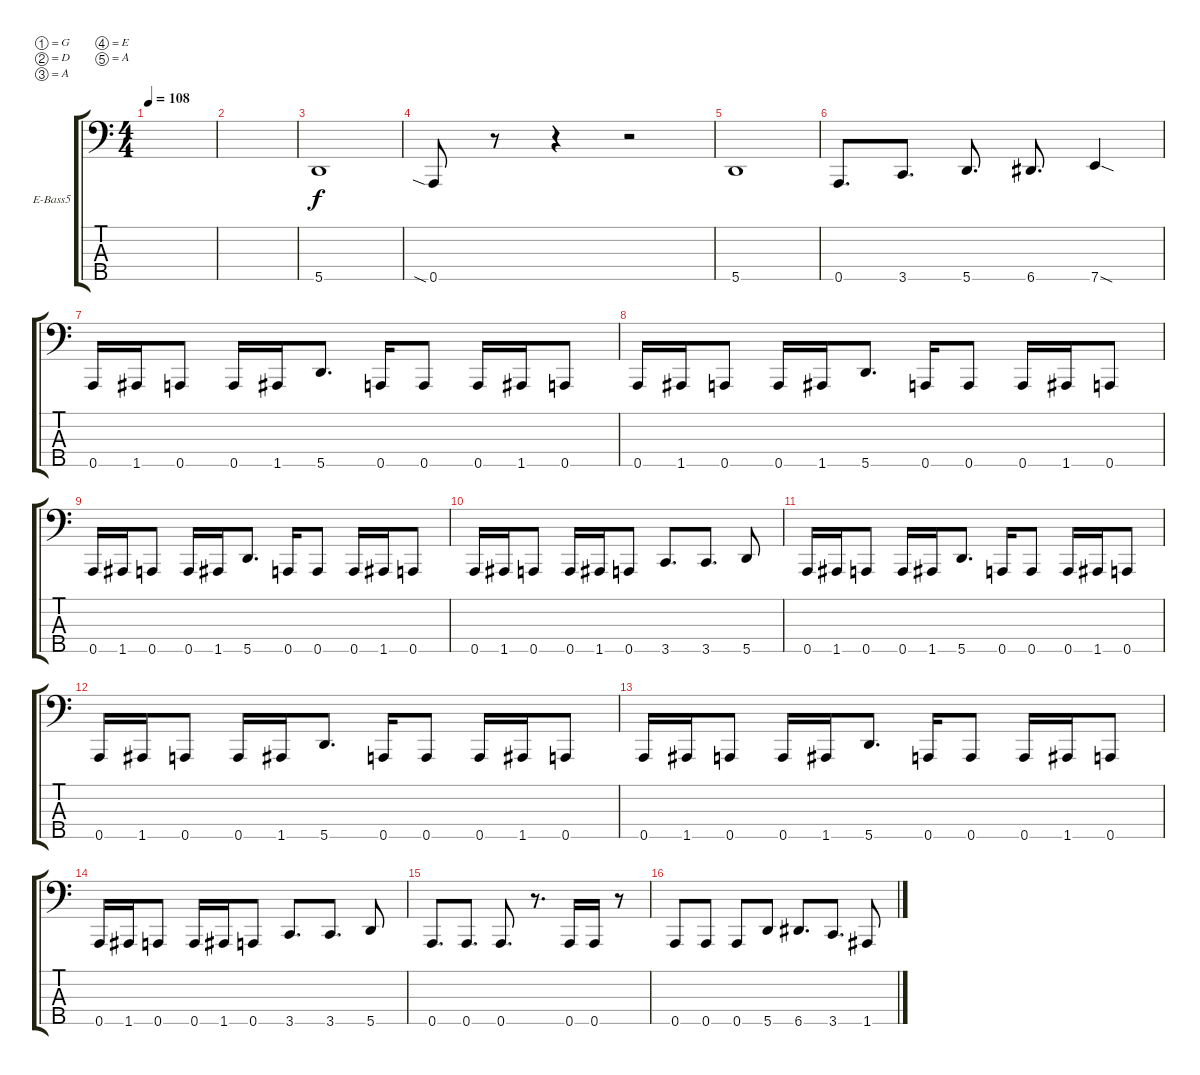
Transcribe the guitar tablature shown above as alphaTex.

\defaultSystemsLayout 4
\bracketExtendMode groupsimilarinstruments
\firstSystemTrackNameOrientation horizontal
\otherSystemsTrackNameOrientation horizontal
\track ("Electric Bass" "E-Bass5") {instrument electricbassfinger}
\staff {score tabs}
\tuning (G2 D2 A1 E1 A0)
\ts (4 4)
\tempo 108
\clef f4
\ks c
|
|
5.5.1 |
0.5{sia}.8 r.8 r.4 r.2 |
5.5.1 |
0.5.8{d} 3.5.8{d} 5.5.8{d} 6.5.8{d} 7.5{sod}.4 |
0.5.16 1.5.16 0.5.8 0.5.16 1.5.16 5.5.8{d} 0.5.16 0.5.8 0.5.16 1.5.16 0.5.8 |
0.5.16 1.5.16 0.5.8 0.5.16 1.5.16 5.5.8{d} 0.5.16 0.5.8 0.5.16 1.5.16 0.5.8 |
0.5.16 1.5.16 0.5.8 0.5.16 1.5.16 5.5.8{d} 0.5.16 0.5.8 0.5.16 1.5.16 0.5.8 |
0.5.16 1.5.16 0.5.8 0.5.16 1.5.16 0.5.8 3.5.8{d} 3.5.8{d} 5.5.8 |
0.5.16 1.5.16 0.5.8 0.5.16 1.5.16 5.5.8{d} 0.5.16 0.5.8 0.5.16 1.5.16 0.5.8 |
0.5.16 1.5.16 0.5.8 0.5.16 1.5.16 5.5.8{d} 0.5.16 0.5.8 0.5.16 1.5.16 0.5.8 |
0.5.16 1.5.16 0.5.8 0.5.16 1.5.16 5.5.8{d} 0.5.16 0.5.8 0.5.16 1.5.16 0.5.8 |
0.5.16 1.5.16 0.5.8 0.5.16 1.5.16 0.5.8 3.5.8{d} 3.5.8{d} 5.5.8 |
0.5.8{d} 0.5.8{d} 0.5.8{d} r.8{d} 0.5.16 0.5.16 r.8 |
0.5.8 0.5.8 0.5.8 5.5.8 6.5.8{d} 3.5.8{d} 1.5.8
